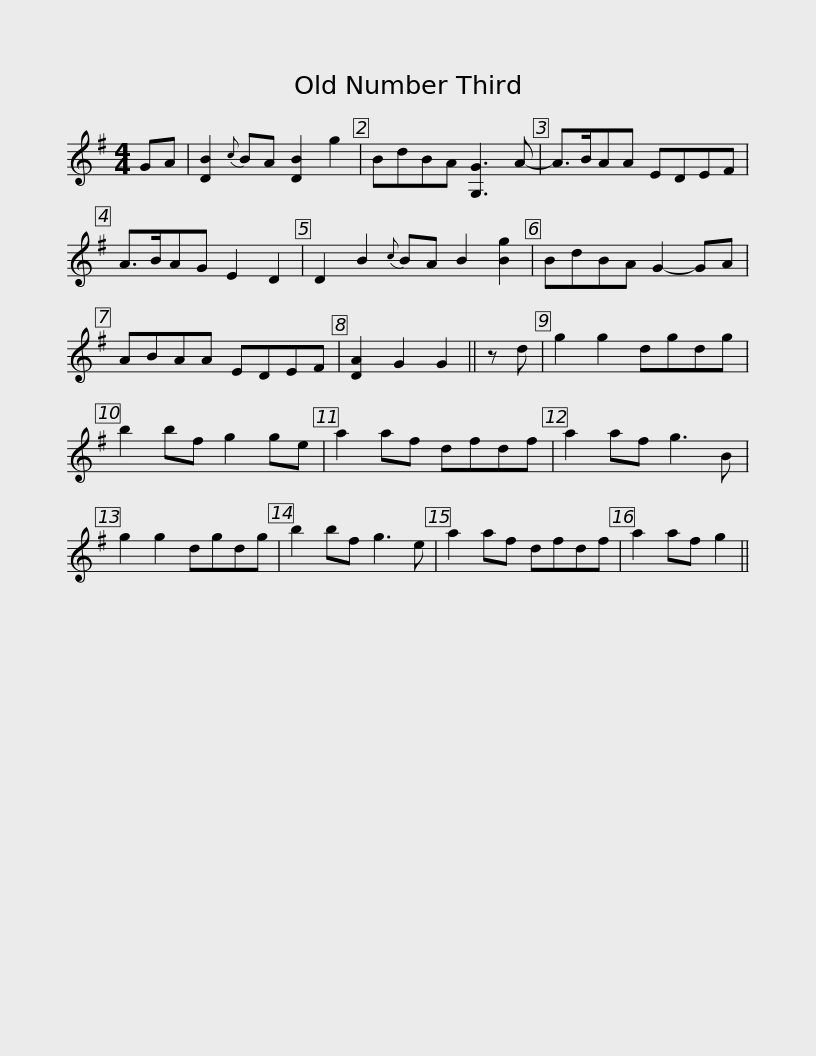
X:1
L:1/8
M:4/4
I:linebreak $
K:G
V:1 treble
V:1
 GA | [DB]2{c} BA [DB]2 g2 | BdBA [G,G]3 A- | A>BAA EDEF | A>BAG E2 D2 | %5
 D2 B2{c} BA B2 [Bg]2 | BdBA G2- GA |$ ABAA EDEF | [DA]2 G2 G2 || z d | %10
 g2 g2 dgdg | b2 bf g2 ge | a2 af dfdf | a2 af g3 B |$ g2 g2 dgdg | %15
 b2 bf g3 e | a2 af dfdf | a2 af g2 || %18
